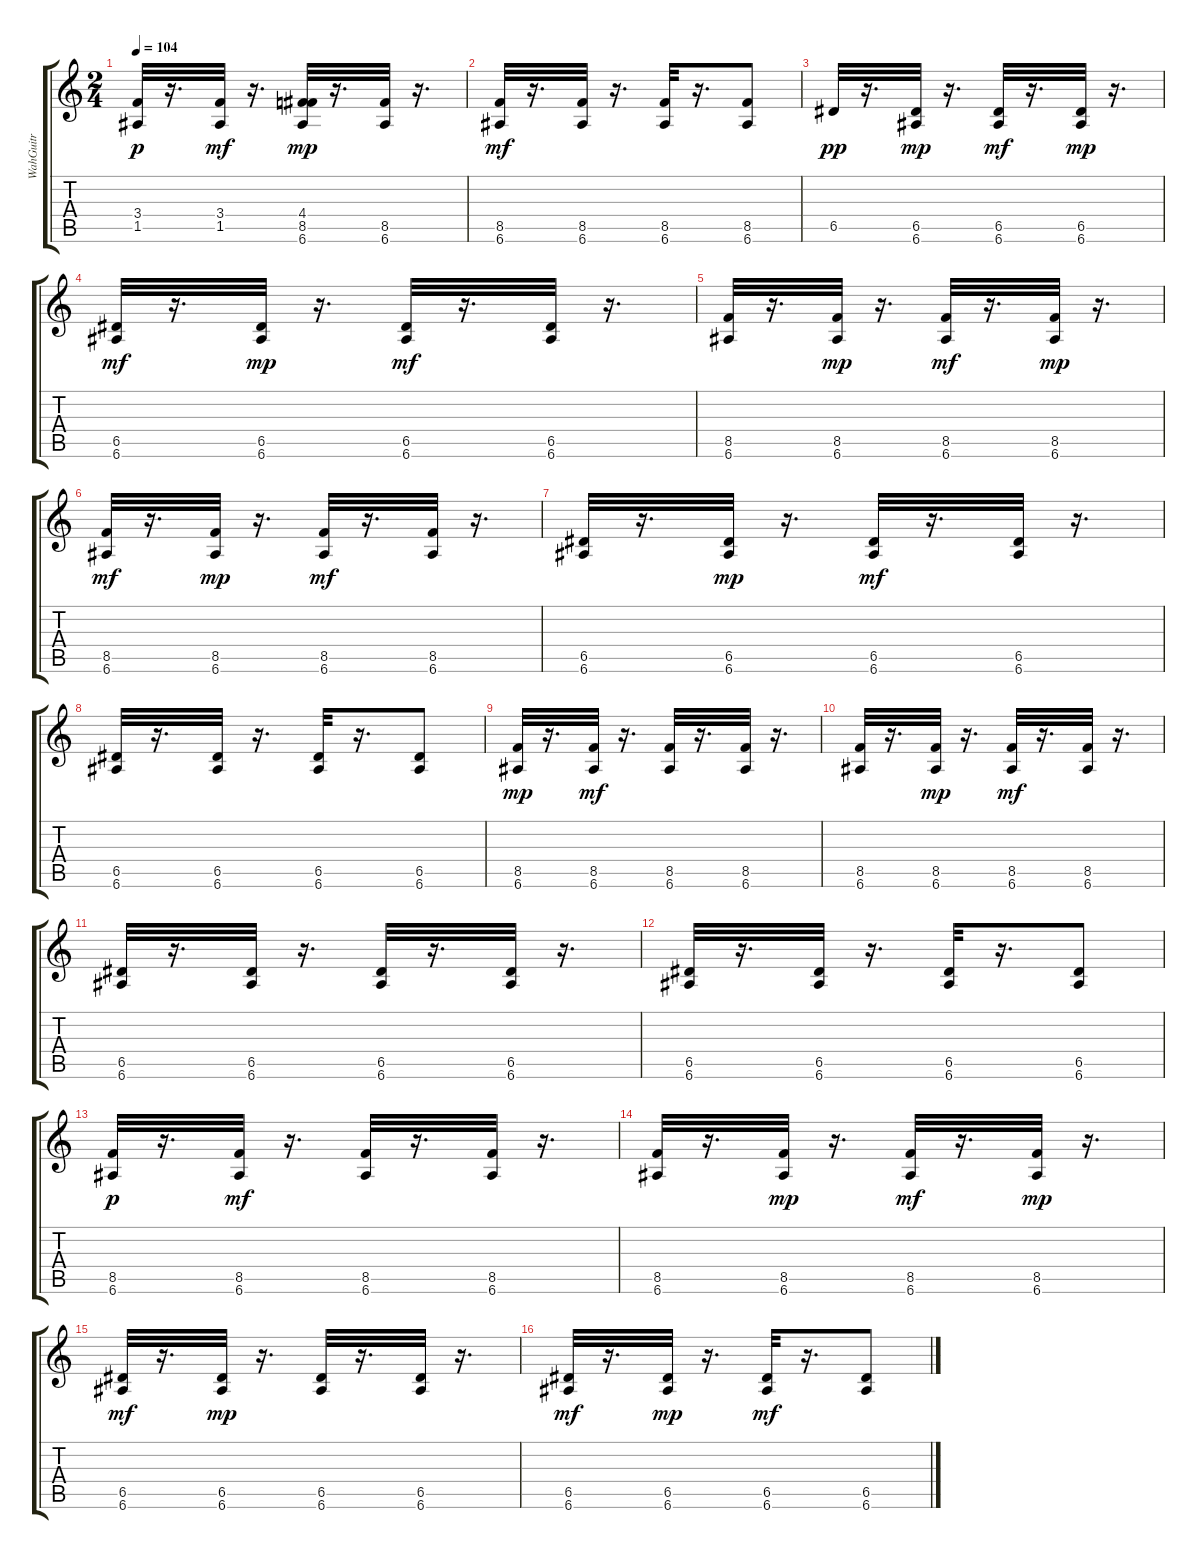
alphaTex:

\track ("WahGuitr" "WahGuitr") {instrument distortionguitar}
\staff {score tabs}
\tuning (E4 B3 G3 D3 A2 E2) {hide}
\ts (2 4)
\tempo 104
\clef g2
\ks c
(3.4 1.5).32{dy p} r.16{d} (3.4 1.5).32{dy mf} r.16{d} (4.4 8.5 6.6).32{dy mp} r.16{d} (8.5 6.6).32 r.16{d} |
(8.5 6.6).32{dy mf} r.16{d} (8.5 6.6).32 r.16{d} (8.5 6.6).32 r.16{d} (8.5 6.6).8 |
6.5.32{dy pp} r.16{d} (6.5 6.6).32{dy mp} r.16{d} (6.5 6.6).32{dy mf} r.16{d} (6.5 6.6).32{dy mp} r.16{d} |
(6.5 6.6).32{dy mf} r.16{d} (6.5 6.6).32{dy mp} r.16{d} (6.5 6.6).32{dy mf} r.16{d} (6.5 6.6).32 r.16{d} |
(8.5 6.6).32 r.16{d} (8.5 6.6).32{dy mp} r.16{d} (8.5 6.6).32{dy mf} r.16{d} (8.5 6.6).32{dy mp} r.16{d} |
(8.5 6.6).32{dy mf} r.16{d} (8.5 6.6).32{dy mp} r.16{d} (8.5 6.6).32{dy mf} r.16{d} (8.5 6.6).32 r.16{d} |
(6.5 6.6).32 r.16{d} (6.5 6.6).32{dy mp} r.16{d} (6.5 6.6).32{dy mf} r.16{d} (6.5 6.6).32 r.16{d} |
(6.5 6.6).32 r.16{d} (6.5 6.6).32 r.16{d} (6.5 6.6).32 r.16{d} (6.5 6.6).8 |
(8.5 6.6).32{dy mp} r.16{d} (8.5 6.6).32{dy mf} r.16{d} (8.5 6.6).32 r.16{d} (8.5 6.6).32 r.16{d} |
(8.5 6.6).32 r.16{d} (8.5 6.6).32{dy mp} r.16{d} (8.5 6.6).32{dy mf} r.16{d} (8.5 6.6).32 r.16{d} |
(6.5 6.6).32 r.16{d} (6.5 6.6).32 r.16{d} (6.5 6.6).32 r.16{d} (6.5 6.6).32 r.16{d} |
(6.5 6.6).32 r.16{d} (6.5 6.6).32 r.16{d} (6.5 6.6).32 r.16{d} (6.5 6.6).8 |
(8.5 6.6).32{dy p} r.16{d} (8.5 6.6).32{dy mf} r.16{d} (8.5 6.6).32 r.16{d} (8.5 6.6).32 r.16{d} |
(8.5 6.6).32 r.16{d} (8.5 6.6).32{dy mp} r.16{d} (8.5 6.6).32{dy mf} r.16{d} (8.5 6.6).32{dy mp} r.16{d} |
(6.5 6.6).32{dy mf} r.16{d} (6.5 6.6).32{dy mp} r.16{d} (6.5 6.6).32 r.16{d} (6.5 6.6).32 r.16{d} |
(6.5 6.6).32{dy mf} r.16{d} (6.5 6.6).32{dy mp} r.16{d} (6.5 6.6).32{dy mf} r.16{d} (6.5 6.6).8
